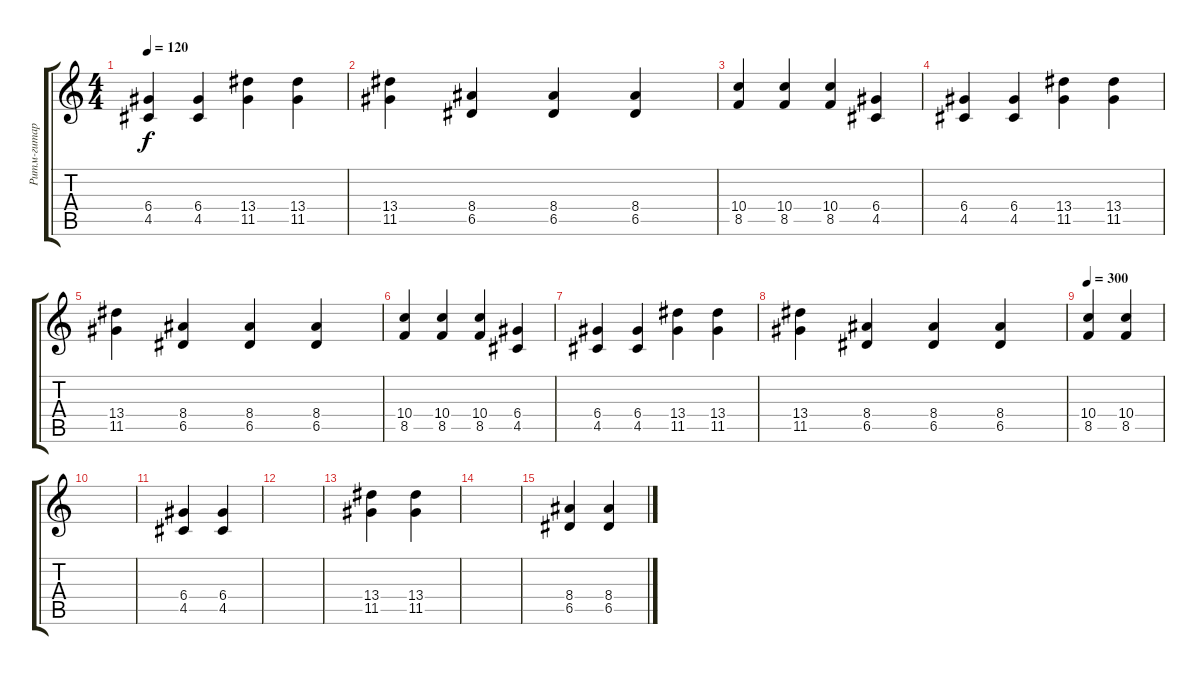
\track ("Ритм-гитара" "Ритм-гитар") {instrument overdrivenguitar}
\staff {score tabs}
\tuning (E4 B3 G3 D3 A2 E2) {hide}
\ts (4 4)
\tempo 120
\clef g2
\ks c
(6.4 4.5).4{dy f} (6.4 4.5).4 (13.4 11.5).4 (13.4 11.5).4 |
(13.4 11.5).4 (8.4 6.5).4 (8.4 6.5).4 (8.4 6.5).4 |
(10.4 8.5).4 (10.4 8.5).4 (10.4 8.5).4 (6.4 4.5).4 |
(6.4 4.5).4 (6.4 4.5).4 (13.4 11.5).4 (13.4 11.5).4 |
(13.4 11.5).4 (8.4 6.5).4 (8.4 6.5).4 (8.4 6.5).4 |
(10.4 8.5).4 (10.4 8.5).4 (10.4 8.5).4 (6.4 4.5).4 |
(6.4 4.5).4 (6.4 4.5).4 (13.4 11.5).4 (13.4 11.5).4 |
(13.4 11.5).4 (8.4 6.5).4 (8.4 6.5).4 (8.4 6.5).4 |
\tempo 300
(10.4 8.5).4 (10.4 8.5).4 |
|
(6.4 4.5).4 (6.4 4.5).4 |
|
(13.4 11.5).4 (13.4 11.5).4 |
|
(8.4 6.5).4 (8.4 6.5).4
